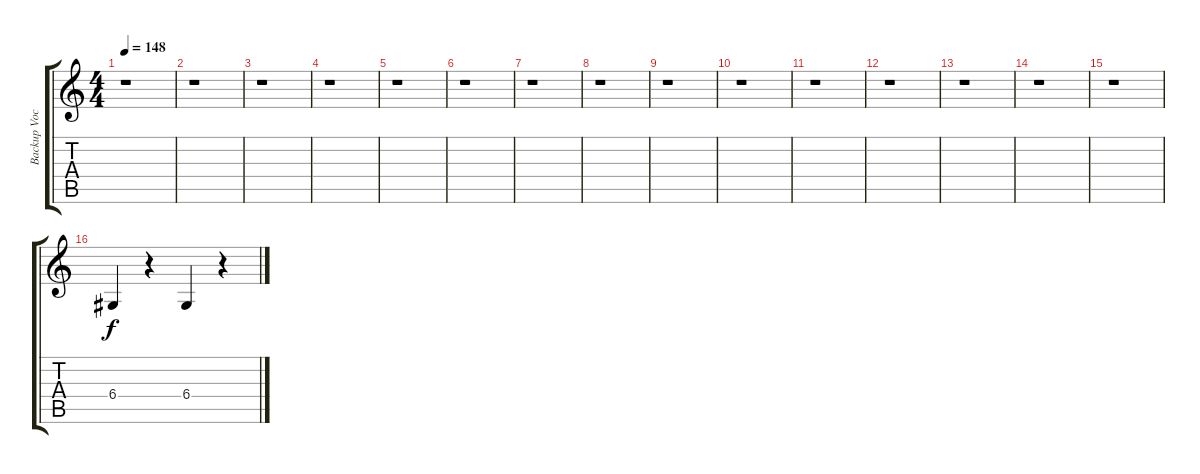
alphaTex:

\track ("Backup Vocals" "Backup Voc") {instrument musicbox}
\staff {score tabs}
\tuning (E4 B3 G3 D3 A2 E2) {hide}
\ts (4 4)
\tempo 148
\clef g2
\ks c
r.1{dy f} |
r.1 |
r.1 |
r.1 |
r.1 |
r.1 |
r.1 |
r.1 |
r.1 |
r.1 |
r.1 |
r.1 |
r.1 |
r.1 |
r.1 |
6.4.4 r.4 6.4.4 r.4
